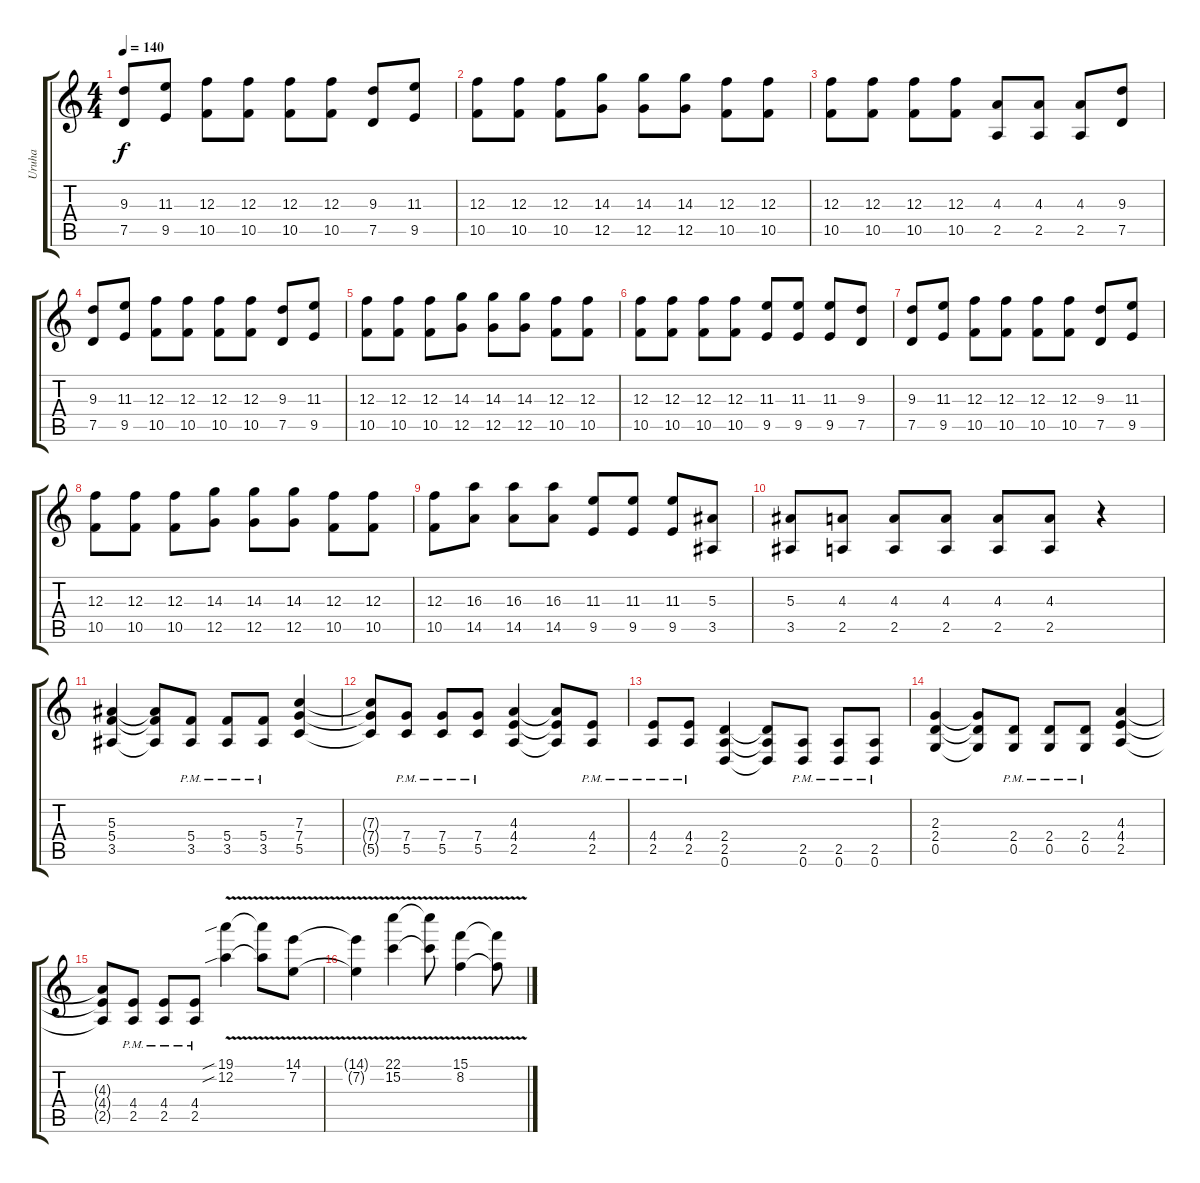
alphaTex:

\track ("Uruha" "Uruha") {instrument distortionguitar}
\staff {score tabs}
\tuning (D4 A3 F3 C3 G2 D2) {hide}
\ts (4 4)
\tempo 140
\clef g2
\ks c
(9.3 7.5).8{dy f} (11.3 9.5).8 (12.3 10.5).8 (12.3 10.5).8 (12.3 10.5).8 (12.3 10.5).8 (9.3 7.5).8 (11.3 9.5).8 |
(12.3 10.5).8 (12.3 10.5).8 (12.3 10.5).8 (14.3 12.5).8 (14.3 12.5).8 (14.3 12.5).8 (12.3 10.5).8 (12.3 10.5).8 |
(12.3 10.5).8 (12.3 10.5).8 (12.3 10.5).8 (12.3 10.5).8 (4.3 2.5).8 (4.3 2.5).8 (4.3 2.5).8 (9.3 7.5).8 |
(9.3 7.5).8 (11.3 9.5).8 (12.3 10.5).8 (12.3 10.5).8 (12.3 10.5).8 (12.3 10.5).8 (9.3 7.5).8 (11.3 9.5).8 |
(12.3 10.5).8 (12.3 10.5).8 (12.3 10.5).8 (14.3 12.5).8 (14.3 12.5).8 (14.3 12.5).8 (12.3 10.5).8 (12.3 10.5).8 |
(12.3 10.5).8 (12.3 10.5).8 (12.3 10.5).8 (12.3 10.5).8 (11.3 9.5).8 (11.3 9.5).8 (11.3 9.5).8 (9.3 7.5).8 |
(9.3 7.5).8 (11.3 9.5).8 (12.3 10.5).8 (12.3 10.5).8 (12.3 10.5).8 (12.3 10.5).8 (9.3 7.5).8 (11.3 9.5).8 |
(12.3 10.5).8 (12.3 10.5).8 (12.3 10.5).8 (14.3 12.5).8 (14.3 12.5).8 (14.3 12.5).8 (12.3 10.5).8 (12.3 10.5).8 |
(12.3 10.5).8 (16.3 14.5).8 (16.3 14.5).8 (16.3 14.5).8 (11.3 9.5).8 (11.3 9.5).8 (11.3 9.5).8 (5.3 3.5).8 |
(5.3 3.5).8 (4.3 2.5).8 (4.3 2.5).8 (4.3 2.5).8 (4.3 2.5).8 (4.3 2.5).8 r.4 |
(5.3 5.4 3.5).4 (5.3{t} 5.4{t} 3.5{t}).8 (5.4{pm} 3.5{pm}).8 (5.4{pm} 3.5{pm}).8 (5.4{pm} 3.5{pm}).8 (7.3 7.4 5.5).4 |
(7.3{t} 7.4{t} 5.5{t}).8 (7.4{pm} 5.5{pm}).8 (7.4{pm} 5.5{pm}).8 (7.4{pm} 5.5{pm}).8 (4.3 4.4 2.5).4 (4.3{t} 4.4{t} 2.5{t}).8 (4.4{pm} 2.5{pm}).8 |
(4.4{pm} 2.5{pm}).8 (4.4{pm} 2.5{pm}).8 (2.4 2.5 0.6).4 (2.4{t} 2.5{t} 0.6{t}).8 (2.5{pm} 0.6{pm}).8 (2.5{pm} 0.6{pm}).8 (2.5{pm} 0.6{pm}).8 |
(2.3 2.4 0.5).4 (2.3{t} 2.4{t} 0.5{t}).8 (2.4{pm} 0.5{pm}).8 (2.4{pm} 0.5{pm}).8 (2.4{pm} 0.5{pm}).8 (4.3 4.4 2.5).4 |
(4.3{t} 4.4{t} 2.5{t}).8 (4.4{pm} 2.5{pm}).8 (4.4{pm} 2.5{pm}).8 (4.4{pm} 2.5{pm}).8 (19.1{v sib} 12.2{v sib}).4 (19.1{t} 12.2{t}).8 (14.1{v} 7.2{v}).8 |
(14.1{t} 7.2{t}).4 (22.1{v} 15.2{v}).4 (22.1{t} 15.2{t}).8 (15.1{v} 8.2{v}).4 (15.1{t} 8.2{t}).8
